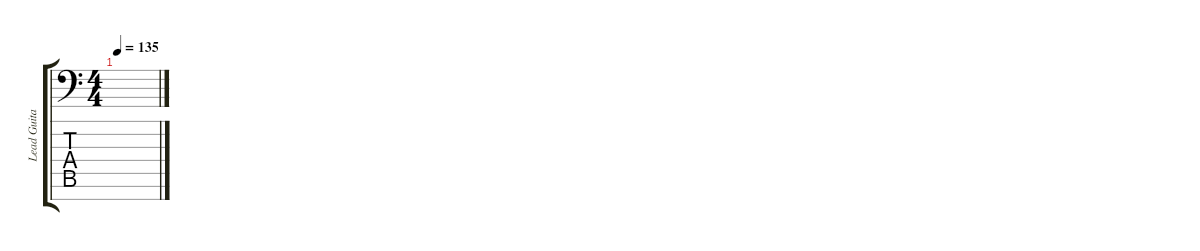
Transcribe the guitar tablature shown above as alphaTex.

\track ("Lead Guitar" "Lead Guita") {instrument overdrivenguitar}
\staff {score tabs}
\tuning (E4 B3 G3 D3 A2 E2 C-1) {hide}
\ts (4 4)
\tempo 135
\clef f4
\ks c
